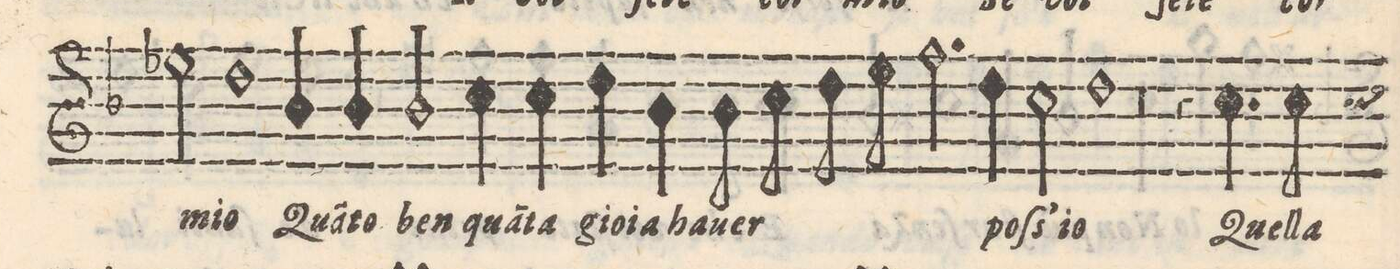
**kern	**text
*I"QVINTO	*
*clefG2	*
*k[b-]	*
*met(C)	*
*M2/1	*
2ee-X\	mi-
=4-	=4-
1dd	-o
4b-y/	Quã(n)-
4b-/	-to
2b-/	ben
=5-	=5-
4cc\	quã(n)-
4cc\	-ta
4dd\	gio-
4b-\	-ia
8b-\	ha-
8cc\	-uer
8dd\	.
8eeny\	.
2.ff\	.
=6-	=6-
4dd\	poſ-
2cc\	-s`i-
1dd	-o
=7-	=7-
0r	.
=8-	=8-
4r	.
4.cc\	Quel-
8cc\	-la
*-	*-
